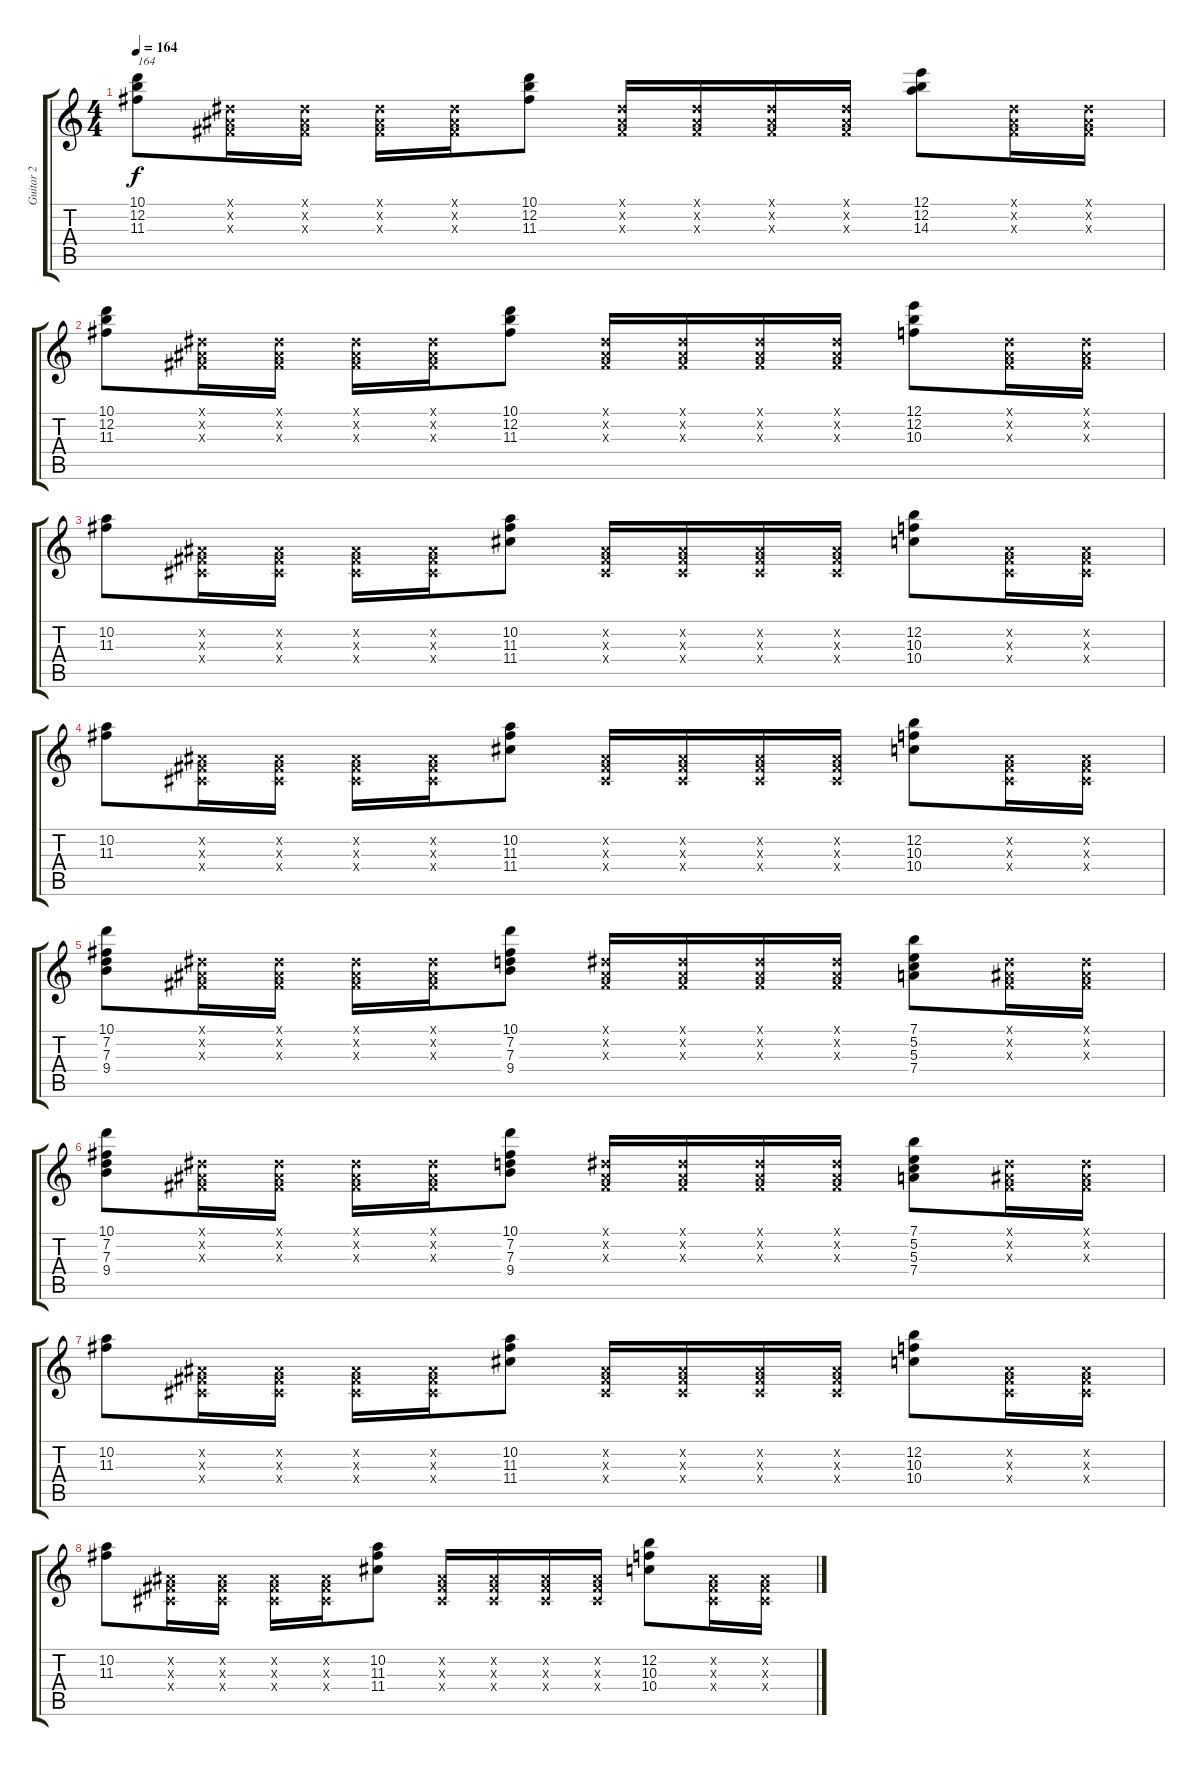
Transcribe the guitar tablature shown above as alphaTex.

\track ("Guitar 2" "Guitar 2") {instrument distortionguitar}
\staff {score tabs}
\tuning (E4 B3 G3 D3 A2 E2) {hide}
\ts (4 4)
\tempo 164
\clef g2
\ks c
(10.1 12.2 11.3).8{txt "164" dy f} (-1.1{x} -1.2{x} -1.3{x}).16 (-1.1{x} -1.2{x} -1.3{x}).16 (-1.1{x} -1.2{x} -1.3{x}).16 (-1.1{x} -1.2{x} -1.3{x}).16 (10.1 12.2 11.3).8 (-1.1{x} -1.2{x} -1.3{x}).16 (-1.1{x} -1.2{x} -1.3{x}).16 (-1.1{x} -1.2{x} -1.3{x}).16 (-1.1{x} -1.2{x} -1.3{x}).16 (12.1 12.2 14.3).8 (-1.1{x} -1.2{x} -1.3{x}).16 (-1.1{x} -1.2{x} -1.3{x}).16 |
(10.1 12.2 11.3).8 (-1.1{x} -1.2{x} -1.3{x}).16 (-1.1{x} -1.2{x} -1.3{x}).16 (-1.1{x} -1.2{x} -1.3{x}).16 (-1.1{x} -1.2{x} -1.3{x}).16 (10.1 12.2 11.3).8 (-1.1{x} -1.2{x} -1.3{x}).16 (-1.1{x} -1.2{x} -1.3{x}).16 (-1.1{x} -1.2{x} -1.3{x}).16 (-1.1{x} -1.2{x} -1.3{x}).16 (12.1 12.2 10.3).8 (-1.1{x} -1.2{x} -1.3{x}).16 (-1.1{x} -1.2{x} -1.3{x}).16 |
(10.2 11.3).8 (-1.2{x} -1.3{x} -1.4{x}).16 (-1.2{x} -1.3{x} -1.4{x}).16 (-1.2{x} -1.3{x} -1.4{x}).16 (-1.2{x} -1.3{x} -1.4{x}).16 (10.2 11.3 11.4).8 (-1.2{x} -1.3{x} -1.4{x}).16 (-1.2{x} -1.3{x} -1.4{x}).16 (-1.2{x} -1.3{x} -1.4{x}).16 (-1.2{x} -1.3{x} -1.4{x}).16 (12.2 10.3 10.4).8 (-1.2{x} -1.3{x} -1.4{x}).16 (-1.2{x} -1.3{x} -1.4{x}).16 |
(10.2 11.3).8 (-1.2{x} -1.3{x} -1.4{x}).16 (-1.2{x} -1.3{x} -1.4{x}).16 (-1.2{x} -1.3{x} -1.4{x}).16 (-1.2{x} -1.3{x} -1.4{x}).16 (10.2 11.3 11.4).8 (-1.2{x} -1.3{x} -1.4{x}).16 (-1.2{x} -1.3{x} -1.4{x}).16 (-1.2{x} -1.3{x} -1.4{x}).16 (-1.2{x} -1.3{x} -1.4{x}).16 (12.2 10.3 10.4).8 (-1.2{x} -1.3{x} -1.4{x}).16 (-1.2{x} -1.3{x} -1.4{x}).16 |
(10.1 7.2 7.3 9.4).8 (-1.1{x} -1.2{x} -1.3{x}).16 (-1.1{x} -1.2{x} -1.3{x}).16 (-1.1{x} -1.2{x} -1.3{x}).16 (-1.1{x} -1.2{x} -1.3{x}).16 (10.1 7.2 7.3 9.4).8 (-1.1{x} -1.2{x} -1.3{x}).16 (-1.1{x} -1.2{x} -1.3{x}).16 (-1.1{x} -1.2{x} -1.3{x}).16 (-1.1{x} -1.2{x} -1.3{x}).16 (7.1 5.2 5.3 7.4).8 (-1.1{x} -1.2{x} -1.3{x}).16 (-1.1{x} -1.2{x} -1.3{x}).16 |
(10.1 7.2 7.3 9.4).8 (-1.1{x} -1.2{x} -1.3{x}).16 (-1.1{x} -1.2{x} -1.3{x}).16 (-1.1{x} -1.2{x} -1.3{x}).16 (-1.1{x} -1.2{x} -1.3{x}).16 (10.1 7.2 7.3 9.4).8 (-1.1{x} -1.2{x} -1.3{x}).16 (-1.1{x} -1.2{x} -1.3{x}).16 (-1.1{x} -1.2{x} -1.3{x}).16 (-1.1{x} -1.2{x} -1.3{x}).16 (7.1 5.2 5.3 7.4).8 (-1.1{x} -1.2{x} -1.3{x}).16 (-1.1{x} -1.2{x} -1.3{x}).16 |
(10.2 11.3).8 (-1.2{x} -1.3{x} -1.4{x}).16 (-1.2{x} -1.3{x} -1.4{x}).16 (-1.2{x} -1.3{x} -1.4{x}).16 (-1.2{x} -1.3{x} -1.4{x}).16 (10.2 11.3 11.4).8 (-1.2{x} -1.3{x} -1.4{x}).16 (-1.2{x} -1.3{x} -1.4{x}).16 (-1.2{x} -1.3{x} -1.4{x}).16 (-1.2{x} -1.3{x} -1.4{x}).16 (12.2 10.3 10.4).8 (-1.2{x} -1.3{x} -1.4{x}).16 (-1.2{x} -1.3{x} -1.4{x}).16 |
(10.2 11.3).8 (-1.2{x} -1.3{x} -1.4{x}).16 (-1.2{x} -1.3{x} -1.4{x}).16 (-1.2{x} -1.3{x} -1.4{x}).16 (-1.2{x} -1.3{x} -1.4{x}).16 (10.2 11.3 11.4).8 (-1.2{x} -1.3{x} -1.4{x}).16 (-1.2{x} -1.3{x} -1.4{x}).16 (-1.2{x} -1.3{x} -1.4{x}).16 (-1.2{x} -1.3{x} -1.4{x}).16 (12.2 10.3 10.4).8 (-1.2{x} -1.3{x} -1.4{x}).16 (-1.2{x} -1.3{x} -1.4{x}).16
